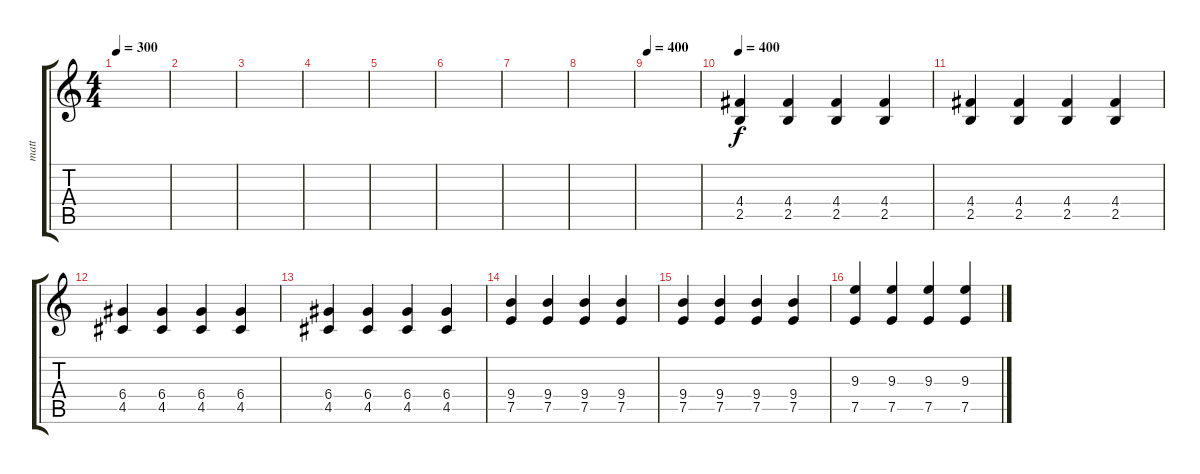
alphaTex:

\track ("matt" "matt") {instrument distortionguitar}
\staff {score tabs}
\tuning (E4 B3 G3 D3 A2 E2) {hide}
\ts (4 4)
\tempo 300
\clef g2
\ks c
|
|
|
|
|
|
|
|
\tempo 400
|
\tempo 400
(4.4 2.5).4 (4.4 2.5).4 (4.4 2.5).4 (4.4 2.5).4 |
(4.4 2.5).4 (4.4 2.5).4 (4.4 2.5).4 (4.4 2.5).4 |
(6.4 4.5).4 (6.4 4.5).4 (6.4 4.5).4 (6.4 4.5).4 |
(6.4 4.5).4 (6.4 4.5).4 (6.4 4.5).4 (6.4 4.5).4 |
(9.4 7.5).4 (9.4 7.5).4 (9.4 7.5).4 (9.4 7.5).4 |
(9.4 7.5).4 (9.4 7.5).4 (9.4 7.5).4 (9.4 7.5).4 |
(9.3 7.5).4 (9.3 7.5).4 (9.3 7.5).4 (9.3 7.5).4
